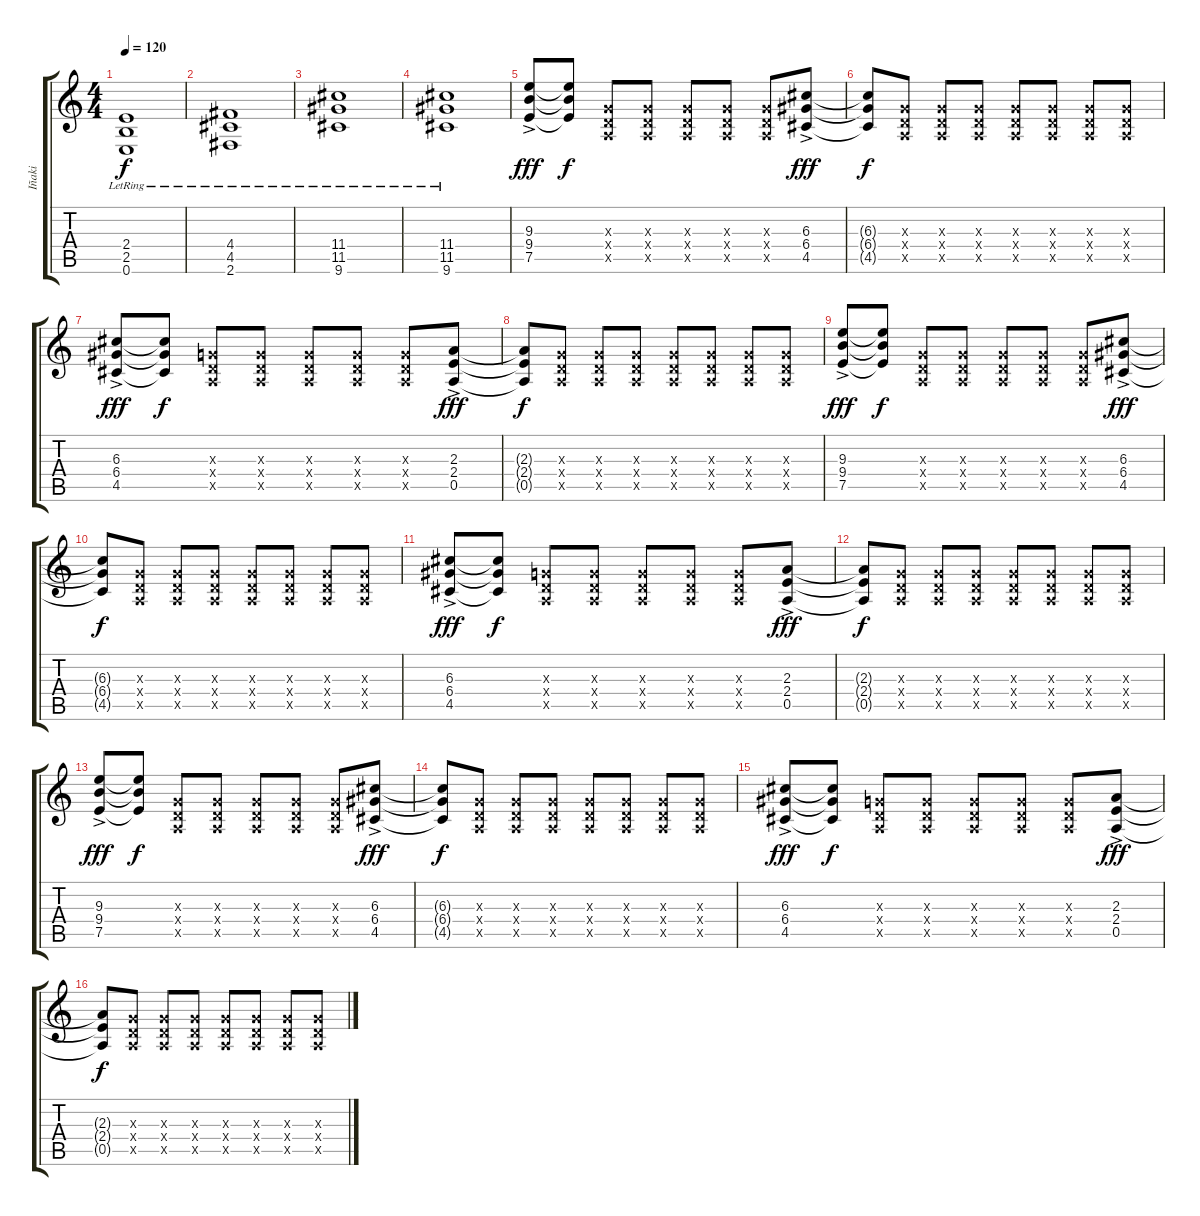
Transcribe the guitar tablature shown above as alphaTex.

\track ("Iñaki" "Iñaki") {instrument overdrivenguitar}
\staff {score tabs}
\tuning (E4 B3 G3 D3 A2 E2) {hide}
\ts (4 4)
\tempo 120
\clef g2
\ks c
(2.4{lr} 2.5{lr} 0.6{lr}).1{dy f} |
(4.4{lr} 4.5{lr} 2.6{lr}).1 |
(11.4{lr} 11.5{lr} 9.6{lr}).1 |
(11.4{lr} 11.5{lr} 9.6{lr}).1 |
(9.3{ac} 9.4 7.5).8{dy fff} (9.3{t} 9.4{t} 7.5{t}).8{dy f} (0.3{x} 0.4{x} 0.5{x}).8 (0.3{x} 0.4{x} 0.5{x}).8 (0.3{x} 0.4{x} 0.5{x}).8 (0.3{x} 0.4{x} 0.5{x}).8 (0.3{x} 0.4{x} 0.5{x}).8 (6.3{ac} 6.4 4.5).8{dy fff} |
(6.3{t} 6.4{t} 4.5{t}).8{dy f} (0.3{x} 0.4{x} 0.5{x}).8 (0.3{x} 0.4{x} 0.5{x}).8 (0.3{x} 0.4{x} 0.5{x}).8 (0.3{x} 0.4{x} 0.5{x}).8 (0.3{x} 0.4{x} 0.5{x}).8 (0.3{x} 0.4{x} 0.5{x}).8 (0.3{x} 0.4{x} 0.5{x}).8 |
(6.3{ac} 6.4 4.5).8{dy fff} (6.3{t} 6.4{t} 4.5{t}).8{dy f} (0.3{x} 0.4{x} 0.5{x}).8 (0.3{x} 0.4{x} 0.5{x}).8 (0.3{x} 0.4{x} 0.5{x}).8 (0.3{x} 0.4{x} 0.5{x}).8 (0.3{x} 0.4{x} 0.5{x}).8 (2.3{ac} 2.4 0.5).8{dy fff} |
(2.3{t} 2.4{t} 0.5{t}).8{dy f} (0.3{x} 0.4{x} 0.5{x}).8 (0.3{x} 0.4{x} 0.5{x}).8 (0.3{x} 0.4{x} 0.5{x}).8 (0.3{x} 0.4{x} 0.5{x}).8 (0.3{x} 0.4{x} 0.5{x}).8 (0.3{x} 0.4{x} 0.5{x}).8 (0.3{x} 0.4{x} 0.5{x}).8 |
(9.3{ac} 9.4 7.5).8{dy fff} (9.3{t} 9.4{t} 7.5{t}).8{dy f} (0.3{x} 0.4{x} 0.5{x}).8 (0.3{x} 0.4{x} 0.5{x}).8 (0.3{x} 0.4{x} 0.5{x}).8 (0.3{x} 0.4{x} 0.5{x}).8 (0.3{x} 0.4{x} 0.5{x}).8 (6.3{ac} 6.4 4.5).8{dy fff} |
(6.3{t} 6.4{t} 4.5{t}).8{dy f} (0.3{x} 0.4{x} 0.5{x}).8 (0.3{x} 0.4{x} 0.5{x}).8 (0.3{x} 0.4{x} 0.5{x}).8 (0.3{x} 0.4{x} 0.5{x}).8 (0.3{x} 0.4{x} 0.5{x}).8 (0.3{x} 0.4{x} 0.5{x}).8 (0.3{x} 0.4{x} 0.5{x}).8 |
(6.3{ac} 6.4 4.5).8{dy fff} (6.3{t} 6.4{t} 4.5{t}).8{dy f} (0.3{x} 0.4{x} 0.5{x}).8 (0.3{x} 0.4{x} 0.5{x}).8 (0.3{x} 0.4{x} 0.5{x}).8 (0.3{x} 0.4{x} 0.5{x}).8 (0.3{x} 0.4{x} 0.5{x}).8 (2.3{ac} 2.4 0.5).8{dy fff} |
(2.3{t} 2.4{t} 0.5{t}).8{dy f} (0.3{x} 0.4{x} 0.5{x}).8 (0.3{x} 0.4{x} 0.5{x}).8 (0.3{x} 0.4{x} 0.5{x}).8 (0.3{x} 0.4{x} 0.5{x}).8 (0.3{x} 0.4{x} 0.5{x}).8 (0.3{x} 0.4{x} 0.5{x}).8 (0.3{x} 0.4{x} 0.5{x}).8 |
(9.3{ac} 9.4 7.5).8{dy fff} (9.3{t} 9.4{t} 7.5{t}).8{dy f} (0.3{x} 0.4{x} 0.5{x}).8 (0.3{x} 0.4{x} 0.5{x}).8 (0.3{x} 0.4{x} 0.5{x}).8 (0.3{x} 0.4{x} 0.5{x}).8 (0.3{x} 0.4{x} 0.5{x}).8 (6.3{ac} 6.4 4.5).8{dy fff} |
(6.3{t} 6.4{t} 4.5{t}).8{dy f} (0.3{x} 0.4{x} 0.5{x}).8 (0.3{x} 0.4{x} 0.5{x}).8 (0.3{x} 0.4{x} 0.5{x}).8 (0.3{x} 0.4{x} 0.5{x}).8 (0.3{x} 0.4{x} 0.5{x}).8 (0.3{x} 0.4{x} 0.5{x}).8 (0.3{x} 0.4{x} 0.5{x}).8 |
(6.3{ac} 6.4 4.5).8{dy fff} (6.3{t} 6.4{t} 4.5{t}).8{dy f} (0.3{x} 0.4{x} 0.5{x}).8 (0.3{x} 0.4{x} 0.5{x}).8 (0.3{x} 0.4{x} 0.5{x}).8 (0.3{x} 0.4{x} 0.5{x}).8 (0.3{x} 0.4{x} 0.5{x}).8 (2.3{ac} 2.4 0.5).8{dy fff} |
(2.3{t} 2.4{t} 0.5{t}).8{dy f} (0.3{x} 0.4{x} 0.5{x}).8 (0.3{x} 0.4{x} 0.5{x}).8 (0.3{x} 0.4{x} 0.5{x}).8 (0.3{x} 0.4{x} 0.5{x}).8 (0.3{x} 0.4{x} 0.5{x}).8 (0.3{x} 0.4{x} 0.5{x}).8 (0.3{x} 0.4{x} 0.5{x}).8
